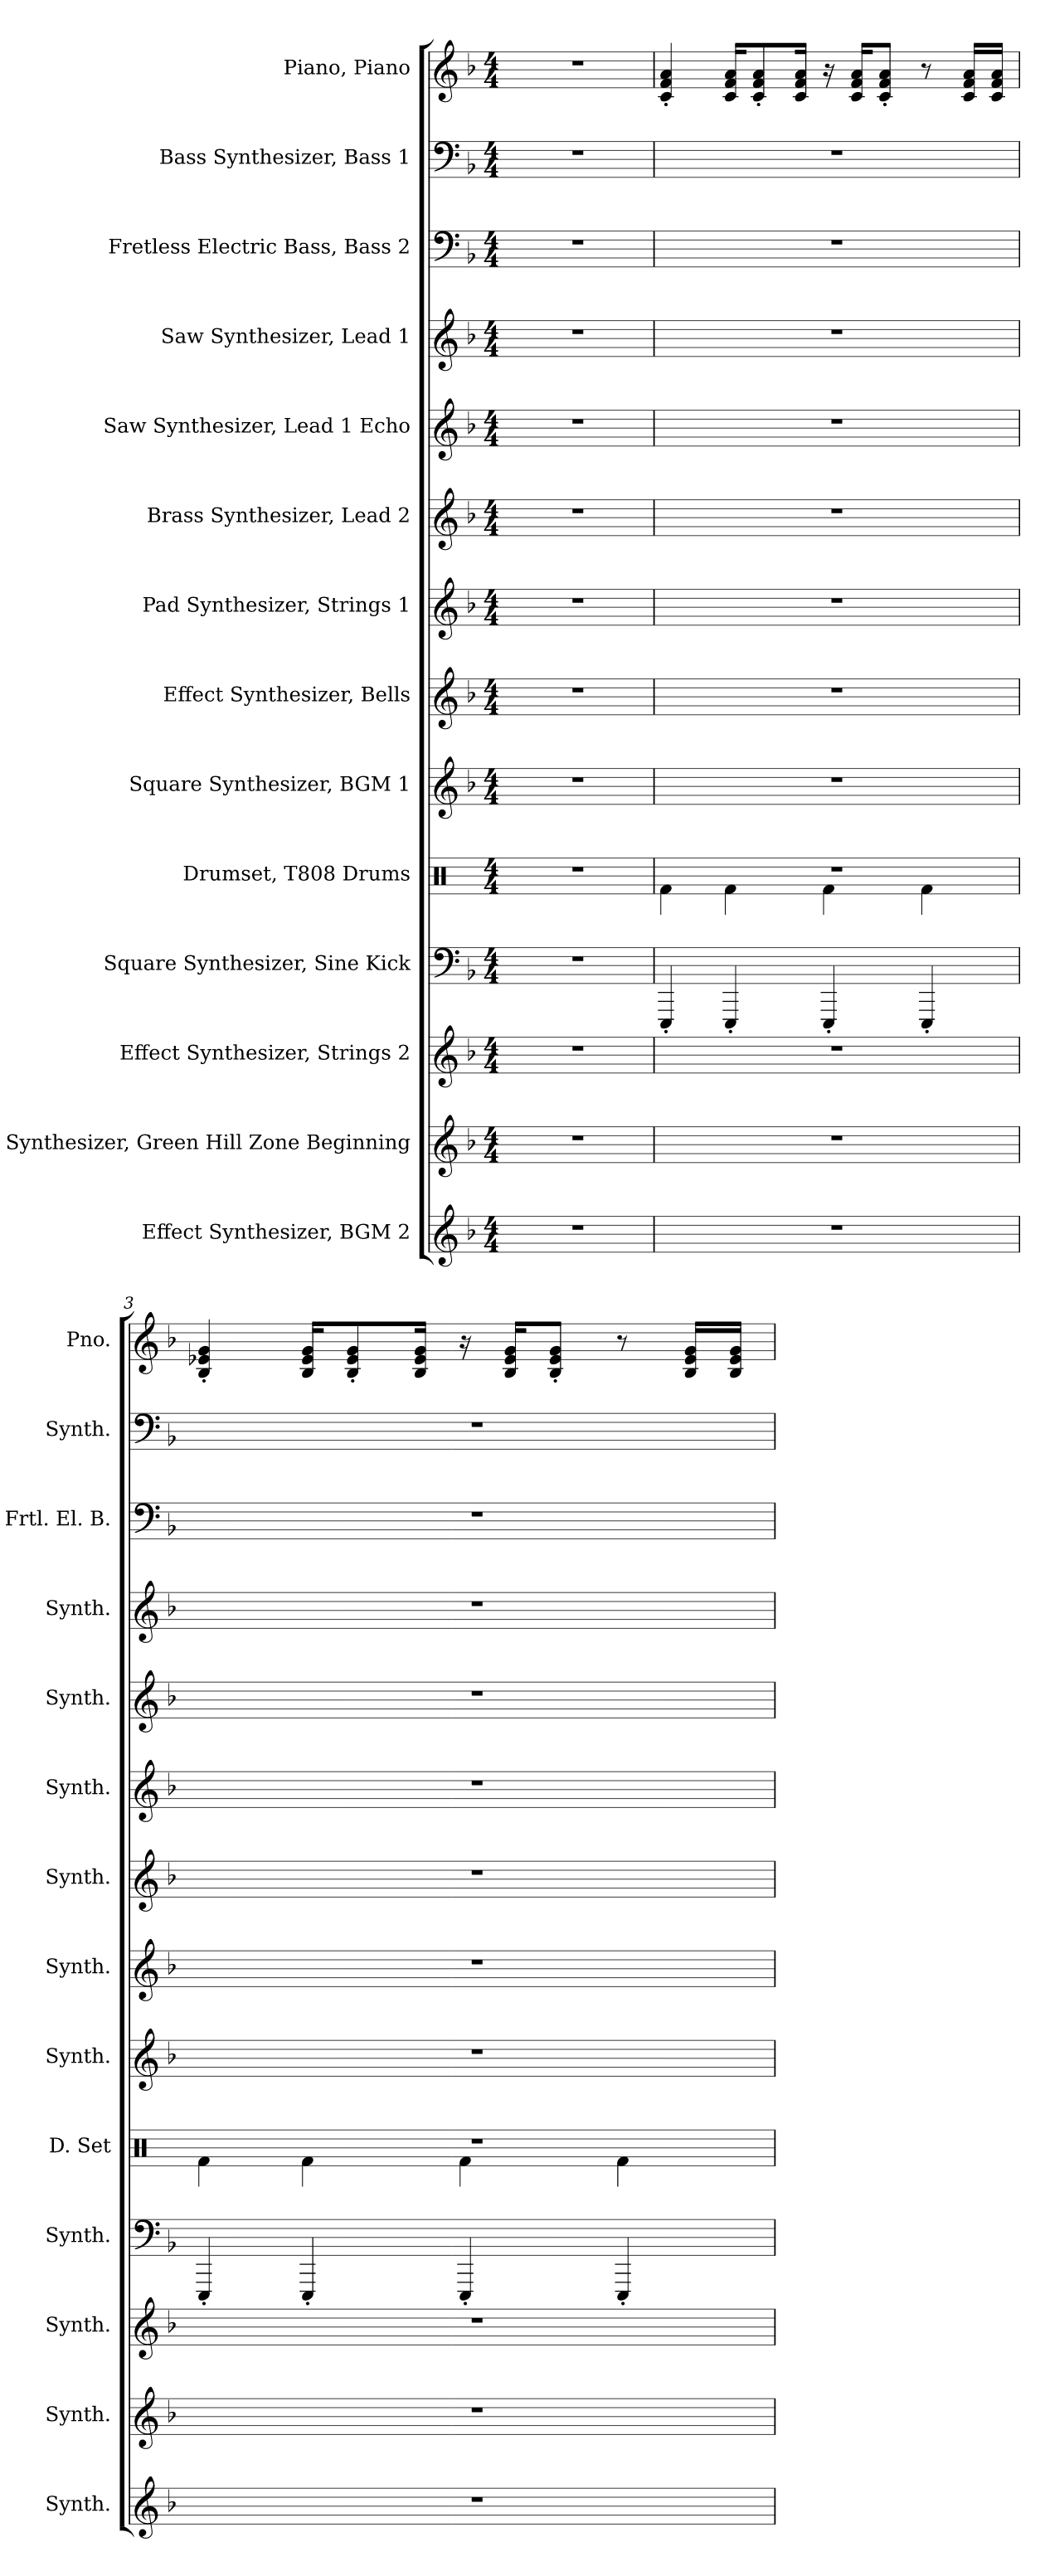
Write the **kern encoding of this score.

**kern	**kern	**kern	**kern	**kern	**kern	**kern	**kern	**kern	**kern	**kern	**kern	**kern	**kern
*part14	*part13	*part12	*part11	*part10	*part9	*part8	*part7	*part6	*part5	*part4	*part3	*part2	*part1
*staff14	*staff13	*staff12	*staff11	*staff10	*staff9	*staff8	*staff7	*staff6	*staff5	*staff4	*staff3	*staff2	*staff1
*I"Effect Synthesizer, BGM 2	*I"Square Synthesizer, Green Hill Zone Beginning	*I"Effect Synthesizer, Strings 2	*I"Square Synthesizer, Sine Kick	*I"Drumset, T808 Drums	*I"Square Synthesizer, BGM 1	*I"Effect Synthesizer, Bells	*I"Pad Synthesizer, Strings 1	*I"Brass Synthesizer, Lead 2	*I"Saw Synthesizer, Lead 1 Echo	*I"Saw Synthesizer, Lead 1	*I"Fretless Electric Bass, Bass 2	*I"Bass Synthesizer, Bass 1	*I"Piano, Piano
*I'Synth.	*I'Synth.	*I'Synth.	*I'Synth.	*I'D. Set	*I'Synth.	*I'Synth.	*I'Synth.	*I'Synth.	*I'Synth.	*I'Synth.	*I'Frtl. El. B.	*I'Synth.	*I'Pno.
*clefG2	*clefG2	*clefG2	*clefF4	*clefX	*clefG2	*clefG2	*clefG2	*clefG2	*clefG2	*clefG2	*clefF4	*clefF4	*clefG2
*	*	*	*	*	*	*	*	*	*	*	*ITrd7c12	*	*
*k[b-]	*k[b-]	*k[b-]	*k[b-]	*k[]	*k[b-]	*k[b-]	*k[b-]	*k[b-]	*k[b-]	*k[b-]	*k[b-]	*k[b-]	*k[b-]
*M4/4	*M4/4	*M4/4	*M4/4	*M4/4	*M4/4	*M4/4	*M4/4	*M4/4	*M4/4	*M4/4	*M4/4	*M4/4	*M4/4
*MM125	*MM125	*MM125	*MM125	*MM125	*MM125	*MM125	*MM125	*MM125	*MM125	*MM125	*MM125	*MM125	*MM125
=1	=1	=1	=1	=1	=1	=1	=1	=1	=1	=1	=1	=1	=1
1r	1r	1r	1r	1r	1r	1r	1r	1r	1r	1r	1r	1r	1r
=2	=2	=2	=2	=2	=2	=2	=2	=2	=2	=2	=2	=2	=2
*	*	*	*	*^	*	*	*	*	*	*	*	*	*
1r	1r	1r	4EEE'/	1r	4Rf\	1r	1r	1r	1r	1r	1r	1r	1r	4c/' 4f/' 4a/'
.	.	.	4EEE'/	.	4Rf\	.	.	.	.	.	.	.	.	16c/ 16f/ 16a/KL
.	.	.	.	.	.	.	.	.	.	.	.	.	.	8c/' 8f/' 8a/'
.	.	.	.	.	.	.	.	.	.	.	.	.	.	16c/ 16f/ 16a/Jk
.	.	.	4EEE'/	.	4Rf\	.	.	.	.	.	.	.	.	16r
.	.	.	.	.	.	.	.	.	.	.	.	.	.	16c/ 16f/ 16a/KL
.	.	.	.	.	.	.	.	.	.	.	.	.	.	8c/' 8f/' 8a/'J
.	.	.	4EEE'/	.	4Rf\	.	.	.	.	.	.	.	.	8r
.	.	.	.	.	.	.	.	.	.	.	.	.	.	16c/ 16f/ 16a/LL
.	.	.	.	.	.	.	.	.	.	.	.	.	.	16c/ 16f/ 16a/JJ
!!LO:PB:g=z
=3	=3	=3	=3	=3	=3	=3	=3	=3	=3	=3	=3	=3	=3	=3
1r	1r	1r	4EEE'/	1r	4Rf\	1r	1r	1r	1r	1r	1r	1r	1r	4B-/' 4e-X/' 4g/'
.	.	.	4EEE'/	.	4Rf\	.	.	.	.	.	.	.	.	16B-/ 16e-/ 16g/KL
.	.	.	.	.	.	.	.	.	.	.	.	.	.	8B-/' 8e-/' 8g/'
.	.	.	.	.	.	.	.	.	.	.	.	.	.	16B-/ 16e-/ 16g/Jk
.	.	.	4EEE'/	.	4Rf\	.	.	.	.	.	.	.	.	16r
.	.	.	.	.	.	.	.	.	.	.	.	.	.	16B-/ 16e-/ 16g/KL
.	.	.	.	.	.	.	.	.	.	.	.	.	.	8B-/' 8e-/' 8g/'J
.	.	.	4EEE'/	.	4Rf\	.	.	.	.	.	.	.	.	8r
.	.	.	.	.	.	.	.	.	.	.	.	.	.	16B-/ 16e-/ 16g/LL
.	.	.	.	.	.	.	.	.	.	.	.	.	.	16B-/ 16e-/ 16g/JJ
*	*	*	*	*v	*v	*	*	*	*	*	*	*	*	*
=	=	=	=	=	=	=	=	=	=	=	=	=	=
*-	*-	*-	*-	*-	*-	*-	*-	*-	*-	*-	*-	*-	*-
